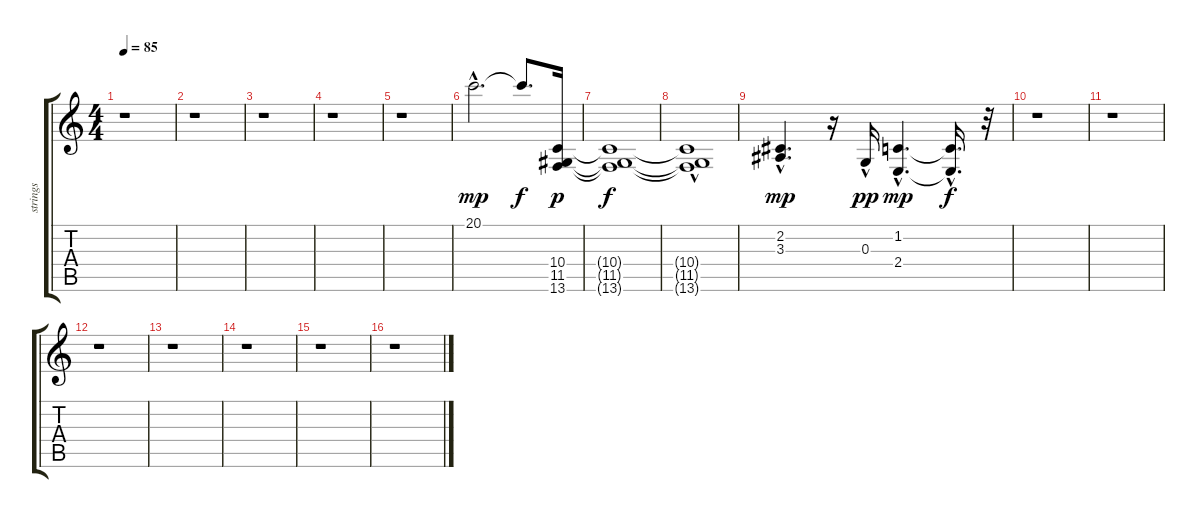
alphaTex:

\track ("strings" "strings") {instrument acousticgrandpiano}
\staff {score tabs}
\tuning (E4 B3 G3 D3 A2 E2) {hide}
\ts (4 4)
\tempo 85
\clef g2
\ks c
r.1{dy mp instrument acousticgrandpiano} |
r.1 |
r.1 |
r.1 |
r.1 |
20.1{hac}.2{d balance 8 instrument stringensemble2} 20.1{t}.8{d dy f} (10.4 11.5 13.6).16{dy p} |
(10.4{t} 11.5{t} 13.6{t}).1{dy f} |
(10.4{hac t} 11.5{hac t} 13.6{t}).1 |
(2.2{hac} 3.3{hac}).4{d dy mp} r.16 0.3{hac}.16{dy pp} (1.2{hac} 2.4{hac}).4{d dy mp} (1.2{hac t} 2.4{t}).16{d dy f} r.32 |
r.1 |
r.1 |
r.1 |
r.1 |
r.1 |
r.1 |
r.1
